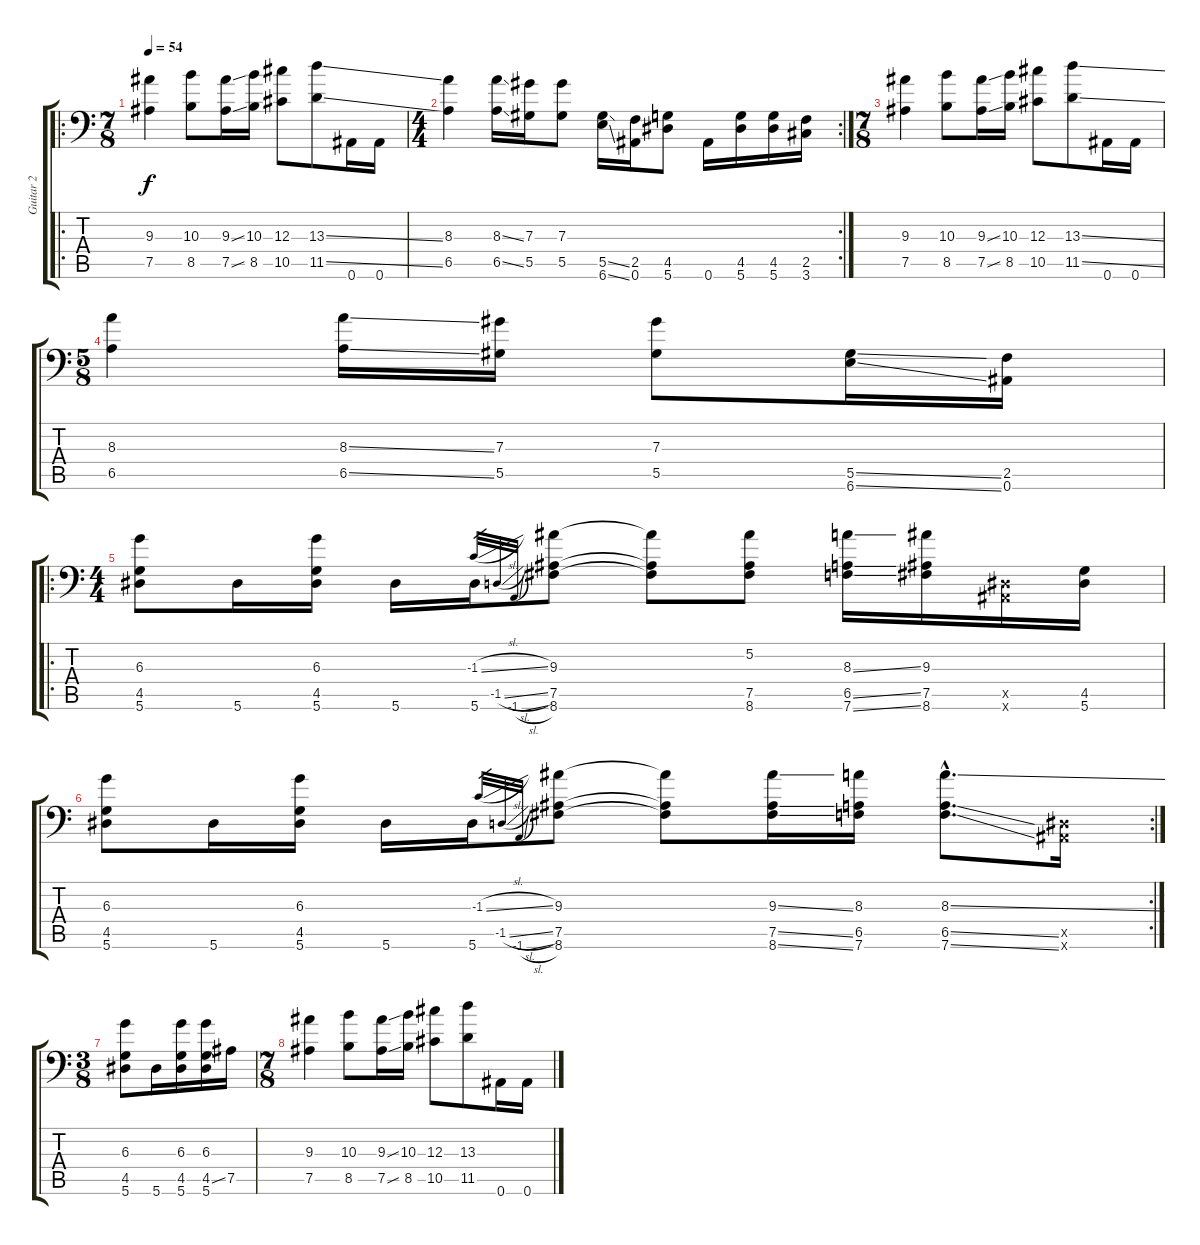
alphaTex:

\track ("Guitar 2" "Guitar 2") {instrument distortionguitar}
\staff {score tabs}
\tuning (Bb3 F3 Db3 Ab2 Eb2 Bb1) {hide}
\ro
\ts (7 8)
\tempo 54
\clef f4
\ks c
(9.3 7.5).4{dy f} (10.3 8.5).8 (9.3{ss} 7.5{ss}).16 (10.3 8.5).16 (12.3 10.5).8 (13.3{ss} 11.5{ss}).8 0.6.16 0.6.16 |
\rc 2
\ts (4 4)
(8.3 6.5).4 (8.3{ss} 6.5{ss}).16 (7.3 5.5).16 (7.3 5.5).8 (5.5{ss} 6.6{ss}).16 (2.5 0.6).16 (4.5 5.6).8 0.6.16 (4.5 5.6).16 (4.5 5.6).16 (2.5 3.6).16 |
\ts (7 8)
(9.3 7.5).4 (10.3 8.5).8 (9.3{ss} 7.5{ss}).16 (10.3 8.5).16 (12.3 10.5).8 (13.3{ss} 11.5{ss}).8 0.6.16 0.6.16 |
\ts (5 8)
(8.3 6.5).4 (8.3{ss} 6.5{ss}).16 (7.3 5.5).16 (7.3 5.5).8 (5.5{ss} 6.6{ss}).16 (2.5 0.6).16 |
\ro
\ts (4 4)
(6.3 4.5 5.6).8 5.6.16 (6.3 4.5 5.6).16 5.6.16 5.6.16 -1.3{sl}.32{gr} -1.5{sl}.32{gr} -1.6{sl}.32{gr} (9.3 7.5 8.6).8 (9.3{t} 7.5{t} 8.6{t}).8 (5.2 7.5 8.6).8 (8.3{ss} 6.5{ss} 7.6{ss}).16 (9.3 7.5 8.6).16 (0.5{x} 0.6{x}).16 (4.5 5.6).16 |
\rc 2
(6.3 4.5 5.6).8 5.6.16 (6.3 4.5 5.6).16 5.6.16 5.6.16 -1.3{sl}.32{gr} -1.5{sl}.32{gr} -1.6{sl}.32{gr} (9.3 7.5 8.6).8 (9.3{t} 7.5{t} 8.6{t}).8 (9.3{ss} 7.5{ss} 8.6{ss}).16 (8.3 6.5 7.6).16 (8.3{ss hac} 6.5{ss hac} 7.6{ss hac}).8{d} (0.5{x} 0.6{x}).16 |
\ts (3 8)
(6.3 4.5 5.6).8 5.6.16 (6.3 4.5 5.6).16 (6.3 4.5{ss} 5.6).16 7.5.16 |
\ts (7 8)
(9.3 7.5).4 (10.3 8.5).8 (9.3{ss} 7.5{ss}).16 (10.3 8.5).16 (12.3 10.5).8 (13.3{ss} 11.5{ss}).8 0.6.16 0.6.16
